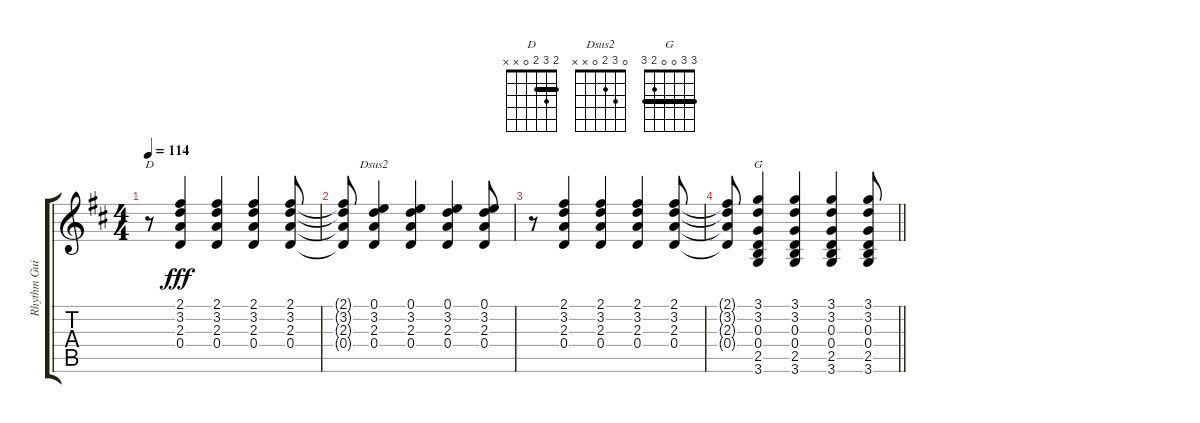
\track ("Rhythm Guitar" "Rhythm Gui") {instrument acousticguitarsteel}
\staff {score tabs}
\tuning (E4 B3 G3 D3 A2 E2) {hide}
\chord ("D" 2 3 2 0 x x) {barre 2}
\chord ("Dsus2" 0 3 2 0 x x)
\chord ("G" 3 3 0 0 2 3) {barre 3}
\ts (4 4)
\tempo 114
\clef g2
\ks d
r.8{ch "D" dy fff} (2.1 3.2 2.3 0.4).4 (2.1 3.2 2.3 0.4).4 (2.1 3.2 2.3 0.4).4 (2.1 3.2 2.3 0.4).8 |
(2.1{t} 3.2{t} 2.3{t} 0.4{t}).8 (0.1 3.2 2.3 0.4).4{ch "Dsus2"} (0.1 3.2 2.3 0.4).4 (0.1 3.2 2.3 0.4).4 (0.1 3.2 2.3 0.4).8 |
r.8 (2.1 3.2 2.3 0.4).4 (2.1 3.2 2.3 0.4).4 (2.1 3.2 2.3 0.4).4 (2.1 3.2 2.3 0.4).8 |
\barLineRight lightlight
(2.1{t} 3.2{t} 2.3{t} 0.4{t}).8 (3.1 3.2 0.3 0.4 2.5 3.6).4{ch "G"} (3.1 3.2 0.3 0.4 2.5 3.6).4 (3.1 3.2 0.3 0.4 2.5 3.6).4 (3.1 3.2 0.3 0.4 2.5 3.6).8
